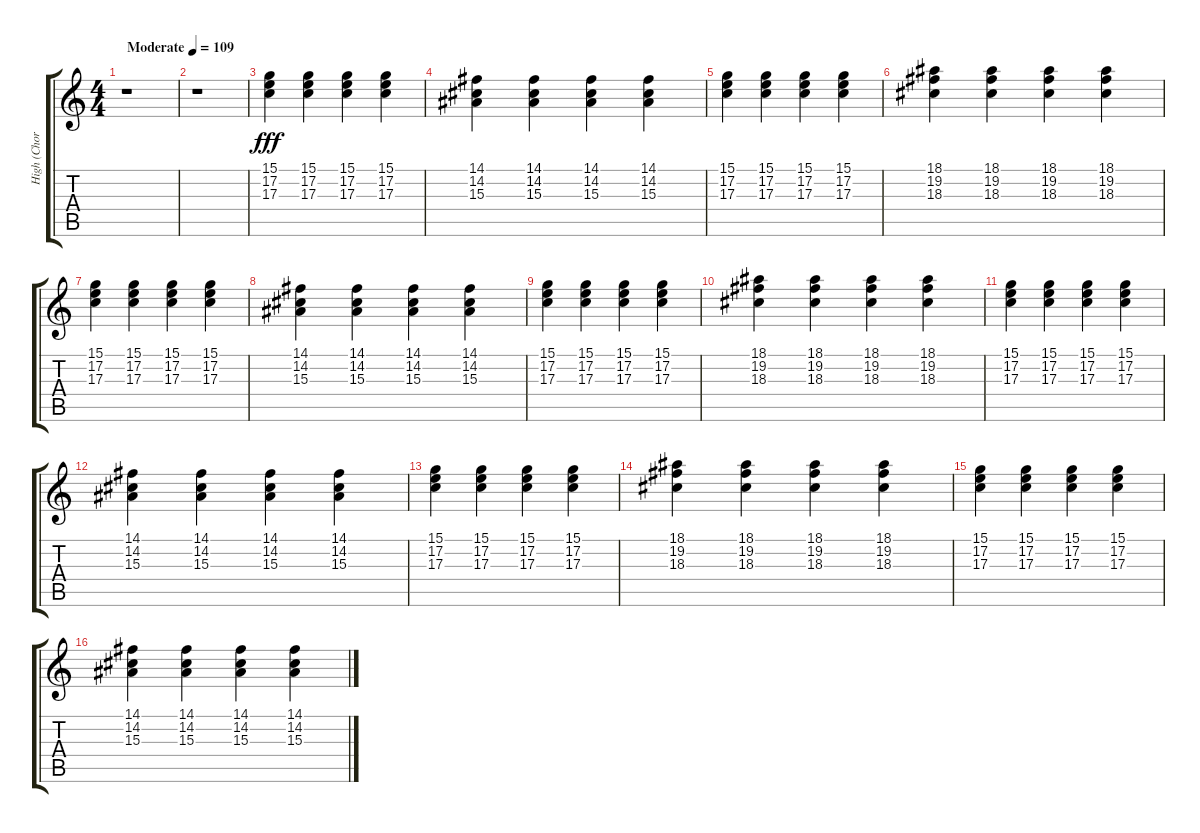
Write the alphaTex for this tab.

\track ("High (Chord) Pizzicato" "High (Chor") {instrument pizzicatostrings}
\staff {score tabs}
\tuning (E4 B3 G3 D3 A2 E2) {hide}
\ts (4 4)
\tempo (109 "Moderate")
\clef g2
\ks c
r.1{dy fff instrument pizzicatostrings} |
r.1 |
(15.1 17.2 17.3).4 (15.1 17.2 17.3).4 (15.1 17.2 17.3).4 (15.1 17.2 17.3).4 |
(14.1 14.2 15.3).4 (14.1 14.2 15.3).4 (14.1 14.2 15.3).4 (14.1 14.2 15.3).4 |
(15.1 17.2 17.3).4 (15.1 17.2 17.3).4 (15.1 17.2 17.3).4 (15.1 17.2 17.3).4 |
(18.1 19.2 18.3).4 (18.1 19.2 18.3).4 (18.1 19.2 18.3).4 (18.1 19.2 18.3).4 |
(15.1 17.2 17.3).4 (15.1 17.2 17.3).4 (15.1 17.2 17.3).4 (15.1 17.2 17.3).4 |
(14.1 14.2 15.3).4 (14.1 14.2 15.3).4 (14.1 14.2 15.3).4 (14.1 14.2 15.3).4 |
(15.1 17.2 17.3).4 (15.1 17.2 17.3).4 (15.1 17.2 17.3).4 (15.1 17.2 17.3).4 |
(18.1 19.2 18.3).4 (18.1 19.2 18.3).4 (18.1 19.2 18.3).4 (18.1 19.2 18.3).4 |
(15.1 17.2 17.3).4 (15.1 17.2 17.3).4 (15.1 17.2 17.3).4 (15.1 17.2 17.3).4 |
(14.1 14.2 15.3).4 (14.1 14.2 15.3).4 (14.1 14.2 15.3).4 (14.1 14.2 15.3).4 |
(15.1 17.2 17.3).4 (15.1 17.2 17.3).4 (15.1 17.2 17.3).4 (15.1 17.2 17.3).4 |
(18.1 19.2 18.3).4 (18.1 19.2 18.3).4 (18.1 19.2 18.3).4 (18.1 19.2 18.3).4 |
(15.1 17.2 17.3).4 (15.1 17.2 17.3).4 (15.1 17.2 17.3).4 (15.1 17.2 17.3).4 |
(14.1 14.2 15.3).4 (14.1 14.2 15.3).4 (14.1 14.2 15.3).4 (14.1 14.2 15.3).4
